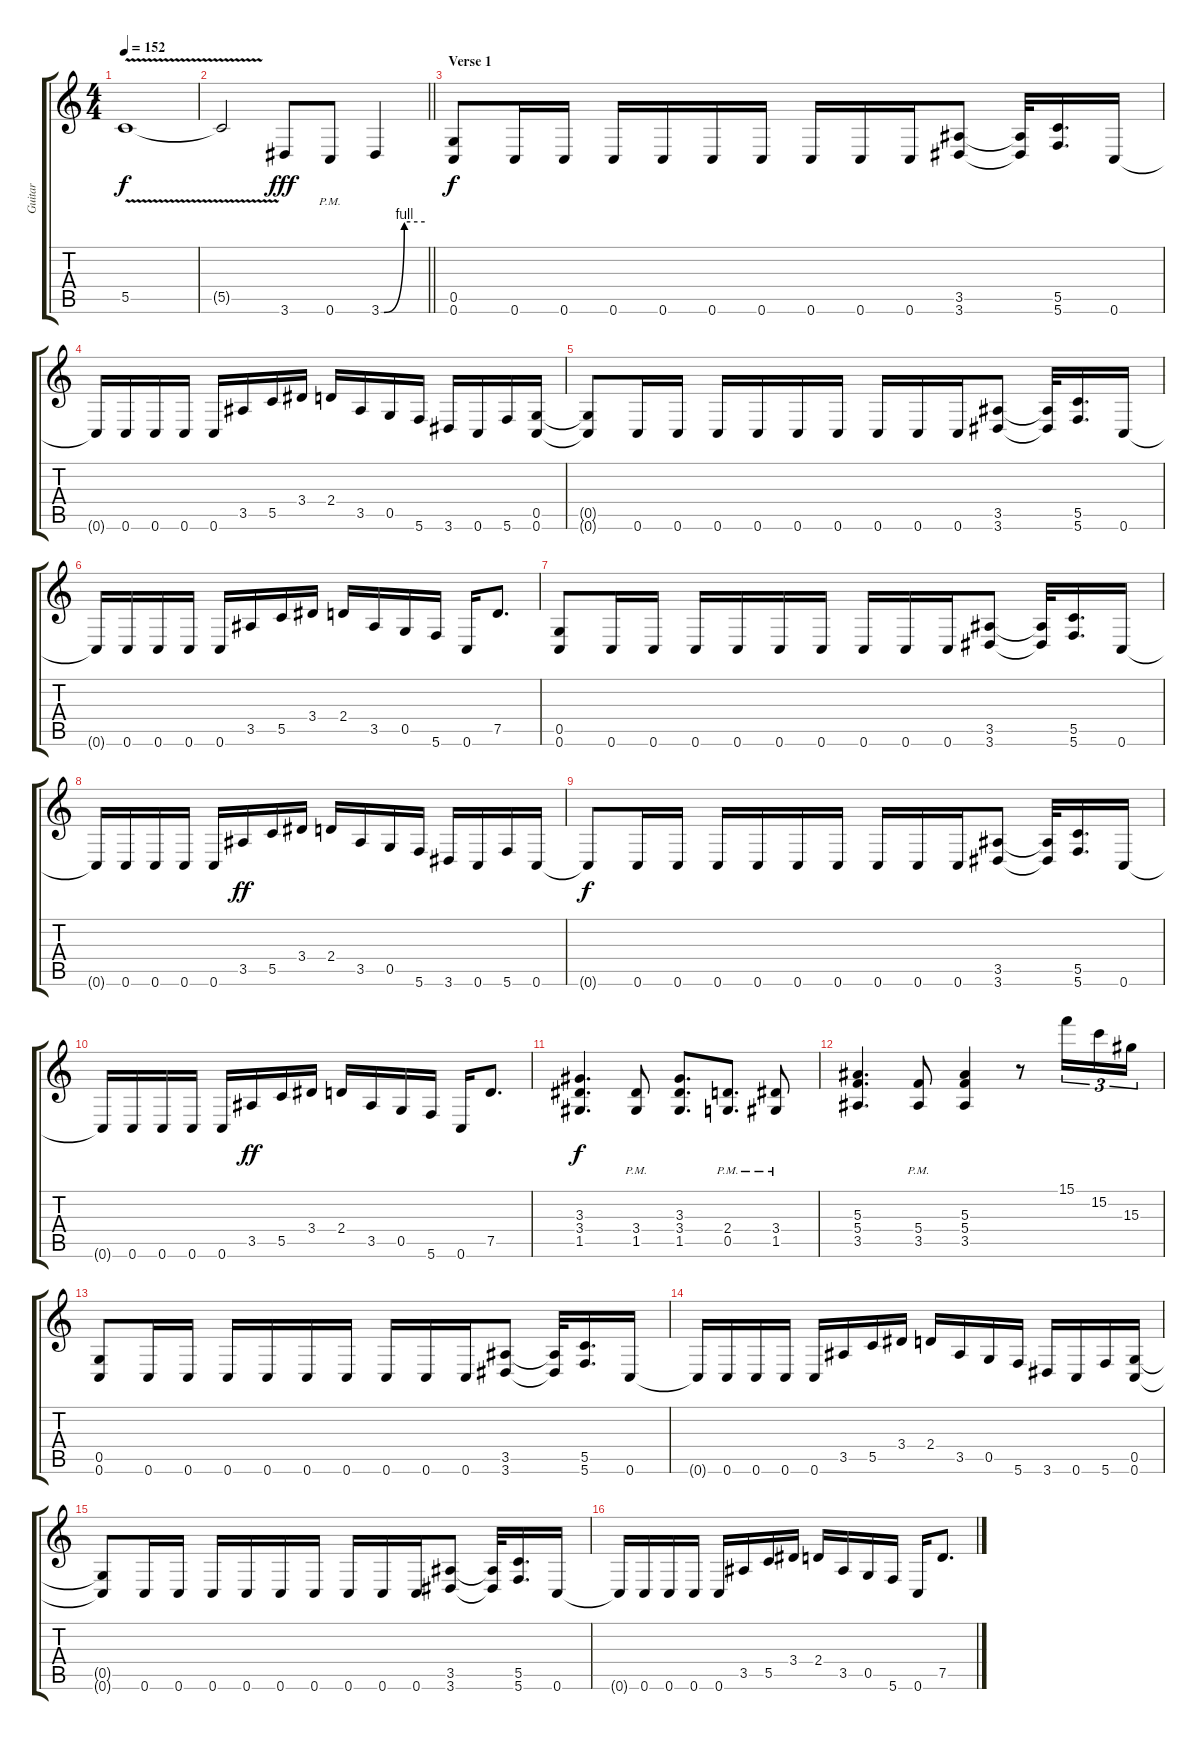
\track ("Guitar" "Guitar") {instrument distortionguitar}
\staff {score tabs}
\tuning (D4 A3 F3 C3 G2 C2) {hide}
\ts (4 4)
\tempo 152
\clef g2
\ks c
5.5{v}.1{dy f} |
\barLineRight lightlight
5.5{t}.2 3.6.8{dy fff volume 13 balance 10} 0.6{pm}.8 3.6{be (custom 0 0 4 0 32 4 60 4)}.4 |
\section ("" "Verse 1")
(0.5 0.6).8{dy f} 0.6.16 0.6.16 0.6.16 0.6.16 0.6.16 0.6.16 0.6.16 0.6.16 0.6.16 (3.5 3.6).8 (3.5{t} 3.6{t}).32 (5.5 5.6).16{d} 0.6.16 |
0.6{t}.16 0.6.16 0.6.16 0.6.16 0.6.16 3.5.16 5.5.16 3.4.16 2.4.16 3.5.16 0.5.16 5.6.16 3.6.16 0.6.16 5.6.16 (0.5 0.6).16 |
(0.5{t} 0.6{t}).8 0.6.16 0.6.16 0.6.16 0.6.16 0.6.16 0.6.16 0.6.16 0.6.16 0.6.16 (3.5 3.6).8 (3.5{t} 3.6{t}).32 (5.5 5.6).16{d} 0.6.16 |
0.6{t}.16 0.6.16 0.6.16 0.6.16 0.6.16 3.5.16 5.5.16 3.4.16 2.4.16 3.5.16 0.5.16 5.6.16 0.6.16 7.5.8{d} |
(0.5 0.6).8 0.6.16 0.6.16 0.6.16 0.6.16 0.6.16 0.6.16 0.6.16 0.6.16 0.6.16 (3.5 3.6).8 (3.5{t} 3.6{t}).32 (5.5 5.6).16{d} 0.6.16 |
0.6{t}.16 0.6.16 0.6.16 0.6.16 0.6.16 3.5.16{dy ff} 5.5.16 3.4.16 2.4.16 3.5.16 0.5.16 5.6.16 3.6.16 0.6.16 5.6.16 0.6.16 |
0.6{t}.8{dy f} 0.6.16 0.6.16 0.6.16 0.6.16 0.6.16 0.6.16 0.6.16 0.6.16 0.6.16 (3.5 3.6).8 (3.5{t} 3.6{t}).32 (5.5 5.6).16{d} 0.6.16 |
0.6{t}.16 0.6.16 0.6.16 0.6.16 0.6.16 3.5.16{dy ff} 5.5.16 3.4.16 2.4.16 3.5.16 0.5.16 5.6.16 0.6.16 7.5.8{d} |
(3.3 3.4 1.5).4{d dy f} (3.4{pm} 1.5).8 (3.3 3.4 1.5).8{d} (2.4{pm} 0.5).8{d} (3.4{pm} 1.5).8 |
(5.3 5.4 3.5).4{d} (5.4{pm} 3.5).8 (5.3 5.4 3.5).4 r.8 15.1.16{tu (3 2)} 15.2.16{tu (3 2)} 15.3.16{tu (3 2)} |
(0.5 0.6).8 0.6.16 0.6.16 0.6.16 0.6.16 0.6.16 0.6.16 0.6.16 0.6.16 0.6.16 (3.5 3.6).8 (3.5{t} 3.6{t}).32 (5.5 5.6).16{d} 0.6.16 |
0.6{t}.16 0.6.16 0.6.16 0.6.16 0.6.16 3.5.16 5.5.16 3.4.16 2.4.16 3.5.16 0.5.16 5.6.16 3.6.16 0.6.16 5.6.16 (0.5 0.6).16 |
(0.5{t} 0.6{t}).8 0.6.16 0.6.16 0.6.16 0.6.16 0.6.16 0.6.16 0.6.16 0.6.16 0.6.16 (3.5 3.6).8 (3.5{t} 3.6{t}).32 (5.5 5.6).16{d} 0.6.16 |
0.6{t}.16 0.6.16 0.6.16 0.6.16 0.6.16 3.5.16 5.5.16 3.4.16 2.4.16 3.5.16 0.5.16 5.6.16 0.6.16 7.5.8{d}
